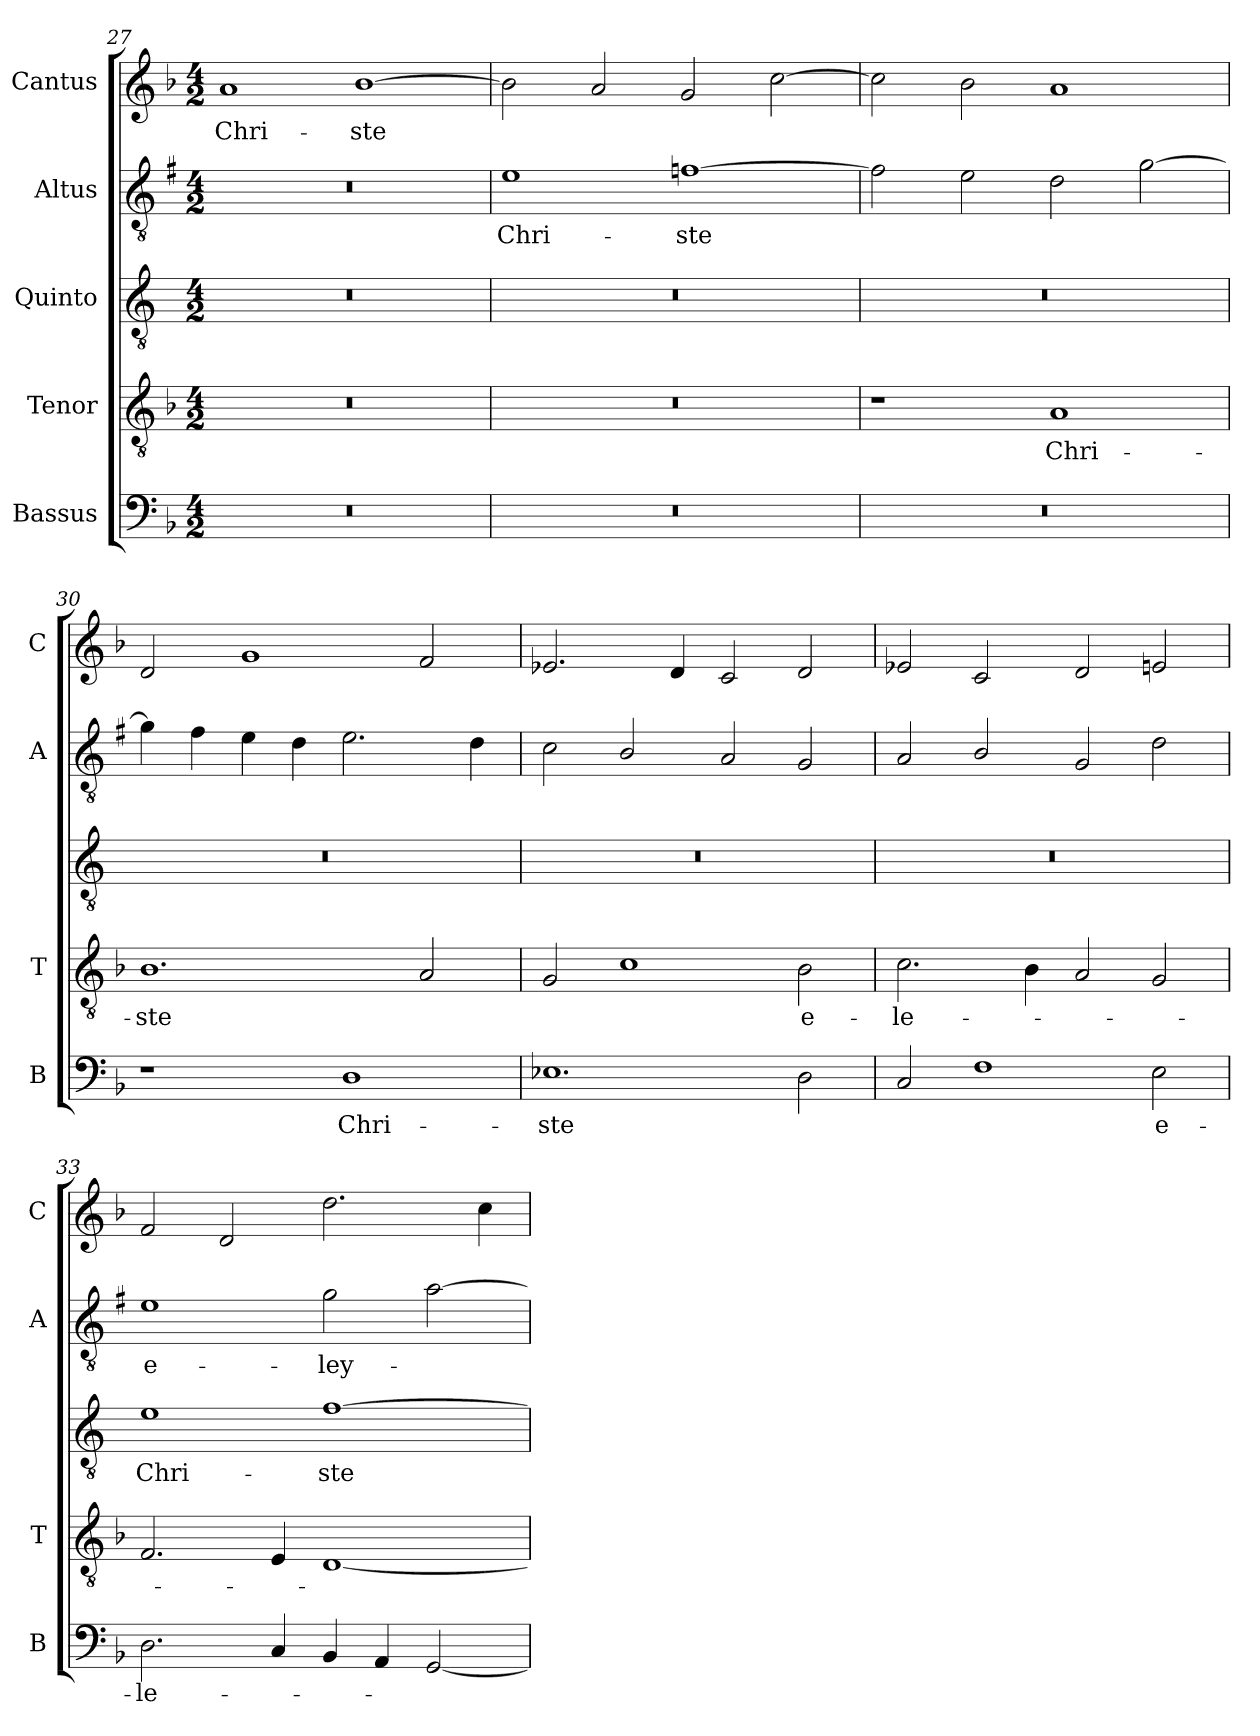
**kern	**text	**kern	**text	**kern	**text	**kern	**text	**kern	**text
*part5	*part5	*part4	*part4	*part3	*part3	*part2	*part2	*part1	*part1
*staff5	*staff5	*staff4	*staff4	*staff3	*staff3	*staff2	*staff2	*staff1	*staff1
*I"Bassus	*	*I"Tenor	*	*I"Quinto	*	*I"Altus	*	*I"Cantus	*
*I'B	*	*I'T	*	*	*	*I'A	*	*I'C	*
*clefF4	*	*clefGv2	*	*clefGv2	*	*clefGv2	*	*clefG2	*
*	*	*	*	*ITrd4c7	*	*ITrd1c2	*	*	*
*k[b-]	*	*k[b-]	*	*k[b-]	*	*k[b-]	*	*k[b-]	*
*F:	*	*F:	*	*F:	*	*F:	*	*F:	*
*M4/2	*	*M4/2	*	*M4/2	*	*M4/2	*	*M4/2	*
=27	=27	=27	=27	=27	=27	=27	=27	=27	=27
!	!	!	!	!	!	!	!	!	!LO:LY:b
0r	.	0r	.	0r	.	0r	.	1a	Chri-
!	!	!	!	!	!	!	!	!	!LO:LY:b
.	.	.	.	.	.	.	.	[1b-	-ste
=28	=28	=28	=28	=28	=28	=28	=28	=28	=28
!	!	!	!	!	!	!	!LO:LY:b	!	!
0r	.	0r	.	0r	.	1d	Chri-	2b-\]	.
.	.	.	.	.	.	.	.	2a/	.
!	!	!	!	!	!	!	!LO:LY:b	!	!
.	.	.	.	.	.	[1e-X	-ste	2g/	.
.	.	.	.	.	.	.	.	[2cc\	.
=29	=29	=29	=29	=29	=29	=29	=29	=29	=29
0r	.	1r	.	0r	.	2e-\]	.	2cc\]	.
.	.	.	.	.	.	2d\	.	2b-\	.
!	!	!	!LO:LY:b	!	!	!	!	!	!
.	.	1A	Chri-	.	.	2c\	.	1a	.
.	.	.	.	.	.	[2f\	.	.	.
!!LO:LB:g=z
=30	=30	=30	=30	=30	=30	=30	=30	=30	=30
!	!	!	!LO:LY:b	!	!	!	!	!	!
1r	.	1.B-	-ste	0r	.	4f\]	.	2d/	.
.	.	.	.	.	.	4e\	.	.	.
.	.	.	.	.	.	4d\	.	1g	.
.	.	.	.	.	.	4c\	.	.	.
!	!LO:LY:b	!	!	!	!	!	!	!	!
1D	Chri-	.	.	.	.	2.d\	.	.	.
.	.	2A/	.	.	.	.	.	2f/	.
.	.	.	.	.	.	4c\	.	.	.
=31	=31	=31	=31	=31	=31	=31	=31	=31	=31
!	!LO:LY:b	!	!	!	!	!	!	!	!
1.E-X	-ste	2G/	.	0r	.	2B-\	.	2.e-X/	.
.	.	1c	.	.	.	2A/	.	.	.
.	.	.	.	.	.	.	.	4d/	.
.	.	.	.	.	.	2G/	.	2c/	.
!	!	!	!LO:LY:b	!	!	!	!	!	!
2D\	.	2B-\	e-	.	.	2F/	.	2d/	.
=32	=32	=32	=32	=32	=32	=32	=32	=32	=32
!	!	!	!LO:LY:b	!	!	!	!	!	!
2C/	.	2.c\	-le-	0r	.	2G/	.	2e-X/	.
1F	.	.	.	.	.	2A/	.	2c/	.
.	.	4B-\	.	.	.	.	.	.	.
.	.	2A/	.	.	.	2F/	.	2d/	.
!	!LO:LY:b	!	!	!	!	!	!	!	!
2E\	e-	2G/	.	.	.	2c\	.	2en/	.
=33	=33	=33	=33	=33	=33	=33	=33	=33	=33
!	!LO:LY:b	!	!	!	!LO:LY:b	!	!LO:LY:b	!	!
2.D\	-le-	2.F/	.	1A	Chri-	1d	e-	2f/	.
.	.	.	.	.	.	.	.	2d/	.
4C/	.	4E/	.	.	.	.	.	.	.
!	!	!	!	!	!LO:LY:b	!	!LO:LY:b	!	!
4BB-/	.	[1D	.	[1B-	-ste	2f\	-ley-	2.dd\	.
4AA/	.	.	.	.	.	.	.	.	.
[2GG/	.	.	.	.	.	[2g\	.	.	.
.	.	.	.	.	.	.	.	4cc\	.
=	=	=	=	=	=	=	=	=	=
*-	*-	*-	*-	*-	*-	*-	*-	*-	*-
